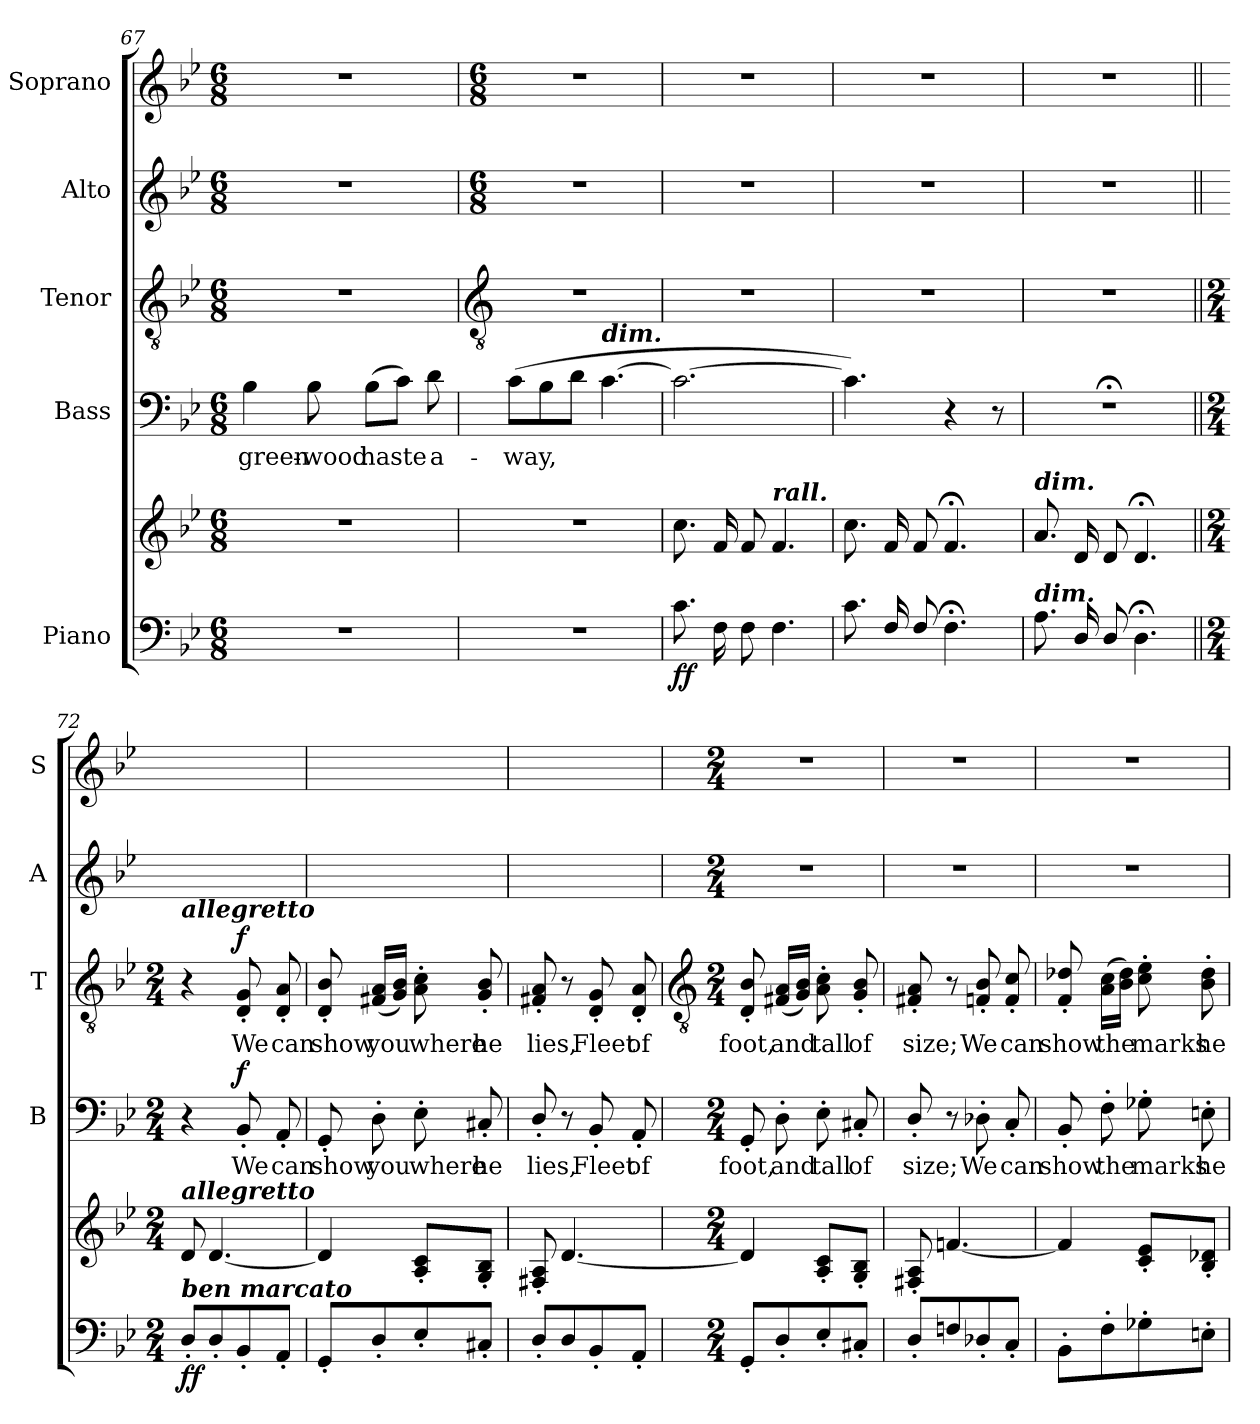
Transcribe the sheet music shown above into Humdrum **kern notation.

**kern	**kern	**dynam	**kern	**text	**dynam	**kern	**text	**dynam	**kern	**kern
*part5	*part5	*part5	*part4	*part4	*part4	*part3	*part3	*part3	*part2	*part1
*staff6	*staff5	*staff5/6	*staff4	*staff4	*staff4	*staff3	*staff3	*staff3	*staff2	*staff1
*I"Piano	*	*	*I"Bass	*	*	*I"Tenor	*	*	*I"Alto	*I"Soprano
*	*	*	*I'B	*	*	*I'T	*	*	*I'A	*I'S
*clefF4	*clefG2	*	*clefF4	*	*	*clefGv2	*	*	*clefG2	*clefG2
*k[b-e-]	*k[b-e-]	*	*k[b-e-]	*	*	*k[b-e-]	*	*	*k[b-e-]	*k[b-e-]
*B-:	*B-:	*	*B-:	*	*	*B-:	*	*	*B-:	*B-:
*M6/8	*M6/8	*	*M6/8	*	*	*M6/8	*	*	*M6/8	*M6/8
=67	=67	=67	=67	=67	=67	=67	=67	=67	=67	=67
!LO:N:vis=1	!LO:N:vis=1	!	!	!LO:LY:b	!	!LO:N:vis=1	!	!	!LO:N:vis=1	!LO:N:vis=1
2.r	2.r	.	4B-	green-	.	2.r	.	.	2.r	2.r
!	!	!	!	!LO:LY:b	!	!	!	!	!	!
.	.	.	8B-	-wood	.	.	.	.	.	.
!	!	!	!	!LO:LY:b	!	!	!	!	!	!
.	.	.	(>8B-L	haste	.	.	.	.	.	.
.	.	.	8cJ)	.	.	.	.	.	.	.
!	!	!	!	!LO:LY:b	!	!	!	!	!	!
.	.	.	8d	a-	.	.	.	.	.	.
!!LO:LB:g=z
=68	=68	=68	=68	=68	=68	=68	=68	=68	=68	=68
*	*	*	*	*	*	*clefGv2	*	*	*	*
*	*	*	*	*	*	*	*	*	*M6/8	*M6/8
!LO:N:vis=1	!LO:N:vis=1	!	!	!LO:LY:b	!	!LO:N:vis=1	!	!	!	!
2.r	2.r	.	(>8cL	-way,	.	2.r	.	.	2.r	2.r
.	.	.	8B-	.	.	.	.	.	.	.
.	.	.	8dJ	.	.	.	.	.	.	.
!	!	!	!LO:TX:a:Bi:t=dim.	!	!	!	!	!	!	!
.	.	.	[4.c	.	.	.	.	.	.	.
=69	=69	=69	=69	=69	=69	=69	=69	=69	=69	=69
!	!	!LO:DY:b=2	!	!	!	!LO:N:vis=1	!	!	!	!
!	!	!LO:DY:n=1:b	!	!	!	!	!	!	!	!
8.cL	8.ccL	f f	2.c_	.	.	2.r	.	.	2.r	2.r
16FL	16fL	.	.	.	.	.	.	.	.	.
8FJ	8fJ	.	.	.	.	.	.	.	.	.
!	!LO:TX:a:Bi:t=rall.	!	!	!	!	!	!	!	!	!
4.F	4.f	.	.	.	.	.	.	.	.	.
=70	=70	=70	=70	=70	=70	=70	=70	=70	=70	=70
!	!	!	!	!	!	!LO:N:vis=1	!	!	!	!
8.c\L	8.ccL	.	4.c])	.	.	2.r	.	.	2.r	2.r
16F/L	16fL	.	.	.	.	.	.	.	.	.
8F/J	8fJ	.	.	.	.	.	.	.	.	.
4.F;<	4.f;<	.	4r	.	.	.	.	.	.	.
.	.	.	8r	.	.	.	.	.	.	.
=71	=71	=71	=71	=71	=71	=71	=71	=71	=71	=71
!	!LO:TX:a:Bi:t=dim.	!	!	!	!	!	!	!	!	!
!LO:TX:a:Bi:t=dim.	!	!	!	!	!	!	!	!	!	!
!	!	!	!LO:N:vis=1	!	!	!LO:N:vis=1	!	!	!	!
8.A\L	8.aL	.	2.r;<;<	.	.	2.r	.	.	2.r	2.r
16D/L	16dL	.	.	.	.	.	.	.	.	.
8D/J	8dJ	.	.	.	.	.	.	.	.	.
4.D;<	4.d;<	.	.	.	.	.	.	.	.	.
=72||	=72||	=72||	=72||	=72||	=72||	=72||	=72||	=72||	=72||	=72||
*M2/4	*M2/4	*	*M2/4	*	*	*M2/4	*	*	*	*
!	!	!	!	!	!	!LO:TX:a:Bi:t=allegretto	!	!	!	!
!	!LO:TX:a:Bi:t=allegretto	!	!	!	!	!	!	!	!	!
!LO:TX:a:Bi:t=ben marcato	!	!	!	!	!	!	!	!	!	!
!	!	!LO:DY:b=2	!	!	!	!	!	!	!	!
!	!	!LO:DY:n=1:b	!	!	!	!	!	!	!	!
8D'L	8d	f f	4r	.	.	4r	.	.	2r	2r
8D'	[4.d	.	.	.	.	.	.	.	.	.
!	!	!	!	!LO:LY:b	!LO:DY:b	!	!LO:LY:b	!LO:DY:b	!	!
8BB-'	.	.	8BB-'	We	f	8D' 8G'	We	f	.	.
!	!	!	!	!LO:LY:b	!	!	!LO:LY:b	!	!	!
8AA'J	.	.	8AA'	can	.	8D' 8A'	can	.	.	.
=73	=73	=73	=73	=73	=73	=73	=73	=73	=73	=73
!	!	!	!	!LO:LY:b	!	!	!LO:LY:b	!	!	!
8GG'L	4d]	.	8GG'	show	.	8D' 8B-'	show	.	2r	2r
!	!	!	!	!LO:LY:b	!	!	!LO:LY:b	!	!	!
8D'	.	.	8D'	you	.	(<16F#X 16ALL	you	.	.	.
.	.	.	.	.	.	16G 16B-JJ)	.	.	.	.
!	!	!	!	!LO:LY:b	!	!	!LO:LY:b	!	!	!
8E-'	8A' 8c'L	.	8E-'	where	.	8A' 8c'	where	.	.	.
!	!	!	!	!LO:LY:b	!	!	!LO:LY:b	!	!	!
8C#X'J	8G' 8B-'J	.	8C#X'	he	.	8G' 8B-'	he	.	.	.
=74	=74	=74	=74	=74	=74	=74	=74	=74	=74	=74
!	!	!	!	!LO:LY:b	!	!	!LO:LY:b	!	!	!
8D'/L	8F#X' 8A'	.	8D'/	lies,	.	8F#X' 8A'	lies,	.	2r	2r
8D	[4.d	.	8r	.	.	8r	.	.	.	.
!	!	!	!	!LO:LY:b	!	!	!LO:LY:b	!	!	!
8BB-'	.	.	8BB-'	Fleet	.	8D' 8G'	Fleet	.	.	.
!	!	!	!	!LO:LY:b	!	!	!LO:LY:b	!	!	!
8AA'J	.	.	8AA'	of	.	8D' 8A'	of	.	.	.
!!LO:LB:g=z
=75	=75	=75	=75	=75	=75	=75	=75	=75	=75	=75
*	*	*	*	*	*	*clefGv2	*	*	*	*
*M2/4	*M2/4	*	*M2/4	*	*	*M2/4	*	*	*M2/4	*M2/4
!	!	!	!	!LO:LY:b	!	!	!LO:LY:b	!	!	!
8GG'L	4d]	.	8GG'	foot,	.	8D' 8B-'	foot,	.	2r	2r
!	!	!	!	!LO:LY:b	!	!	!LO:LY:b	!	!	!
8D'	.	.	8D'	and	.	(<16F#X 16ALL	and	.	.	.
.	.	.	.	.	.	16G 16B-JJ)	.	.	.	.
!	!	!	!	!LO:LY:b	!	!	!LO:LY:b	!	!	!
8E-'	8A' 8c'L	.	8E-'	tall	.	8A' 8c'	tall	.	.	.
!	!	!	!	!LO:LY:b	!	!	!LO:LY:b	!	!	!
8C#X'J	8G' 8B-'J	.	8C#X'	of	.	8G' 8B-'	of	.	.	.
=76	=76	=76	=76	=76	=76	=76	=76	=76	=76	=76
!	!	!	!	!LO:LY:b	!	!	!LO:LY:b	!	!	!
8D'/L	8F#X' 8A'	.	8D'/	size;	.	8F#X' 8A'	size;	.	2r	2r
8Fn	[4.fn	.	8r	.	.	8r	.	.	.	.
!	!	!	!	!LO:LY:b	!	!	!LO:LY:b	!	!	!
8D-X'	.	.	8D-X'	We	.	8Fn' 8B-'	We	.	.	.
!	!	!	!	!LO:LY:b	!	!	!LO:LY:b	!	!	!
8C'J	.	.	8C'	can	.	8F' 8c'	can	.	.	.
=77	=77	=77	=77	=77	=77	=77	=77	=77	=77	=77
!	!	!	!	!LO:LY:b	!	!	!LO:LY:b	!	!	!
8BB-'L	4f]	.	8BB-'	show	.	8F' 8d-X'	show	.	2r	2r
!	!	!	!	!LO:LY:b	!	!	!LO:LY:b	!	!	!
8F'	.	.	8F'	the	.	(>16A 16cLL	the	.	.	.
.	.	.	.	.	.	16B- 16d-JJ)	.	.	.	.
!	!	!	!	!LO:LY:b	!	!	!LO:LY:b	!	!	!
8G-X'	8c' 8e-'L	.	8G-X'	marks	.	8c' 8e-'	marks	.	.	.
!	!	!	!	!LO:LY:b	!	!	!LO:LY:b	!	!	!
8En'J	8B-' 8d-X'J	.	8En'	he	.	8B-' 8d-'	he	.	.	.
=	=	=	=	=	=	=	=	=	=	=
*-	*-	*-	*-	*-	*-	*-	*-	*-	*-	*-
